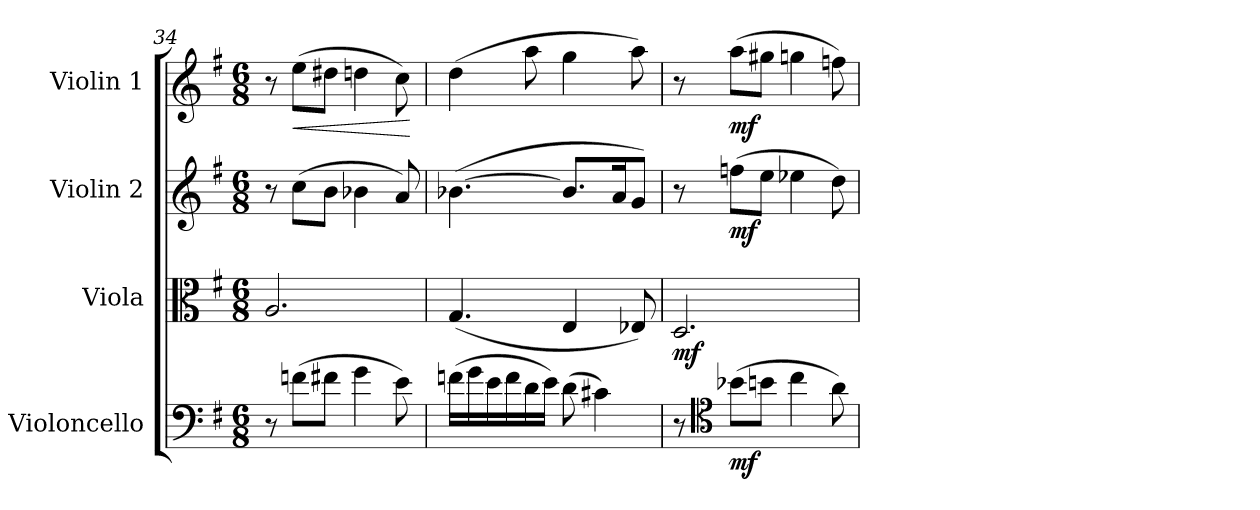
**kern	**dynam	**kern	**dynam	**kern	**dynam	**kern	**dynam
*part4	*part4	*part3	*part3	*part2	*part2	*part1	*part1
*staff4	*staff4	*staff3	*staff3	*staff2	*staff2	*staff1	*staff1
*I"Violoncello	*	*I"Viola	*	*I"Violin 2	*	*I"Violin 1	*
*I'Vc	*	*I'Vla	*	*I'Vln	*	*I'Vln	*
*clefF4	*	*clefC3	*	*clefG2	*	*clefG2	*
*k[f#]	*	*k[f#]	*	*k[f#]	*	*k[f#]	*
*M6/8	*	*M6/8	*	*M6/8	*	*M6/8	*
=34	=34	=34	=34	=34	=34	=34	=34
8r	.	2.A/	.	8r	.	8r	.
!	!	!	!	!	!	!	!LO:HP:b
(8fn\L	.	.	.	(8cc\L	.	(8ee\L	<
8f#X\J	.	.	.	8b\J	.	8dd#X\J	.
4g\	.	.	.	4b-X\	.	4ddn\	.
8e\)	.	.	.	8a/)	.	8cc\)	.
.	.	.	.	.	.	.	[
!!LO:PB:g=z
=35	=35	=35	=35	=35	=35	=35	=35
(16fn\LL	.	(4.G/	.	([4.b-X\	.	(4dd\	.
16g\	.	.	.	.	.	.	.
16e\	.	.	.	.	.	.	.
16f\	.	.	.	.	.	.	.
16d\	.	.	.	.	.	8aa\	.
16e\JJ)	.	.	.	.	.	.	.
(8d\	.	4E/	.	8.b-/L]	.	4gg\	.
4c#X\)	.	.	.	.	.	.	.
.	.	.	.	16a/K	.	.	.
.	.	8E-X/)	.	8g/J)	.	8aa\)	.
=36	=36	=36	=36	=36	=36	=36	=36
!	!	!	!LO:DY:b	!	!	!	!
8r	.	2.D/	mf	8r	.	8r	.
*clefC4	*	*	*	*	*	*	*
!	!LO:DY:b	!	!	!	!LO:DY:b	!	!LO:DY:b
(8b-X\L	mf	.	.	(8ffn\L	mf	(8aa\L	mf
8bn\J	.	.	.	8ee\J	.	8gg#X\J	.
4cc\	.	.	.	4ee-X\	.	4ggn\	.
8a\)	.	.	.	8dd\)	.	8ffn\)	.
=	=	=	=	=	=	=	=
*-	*-	*-	*-	*-	*-	*-	*-
